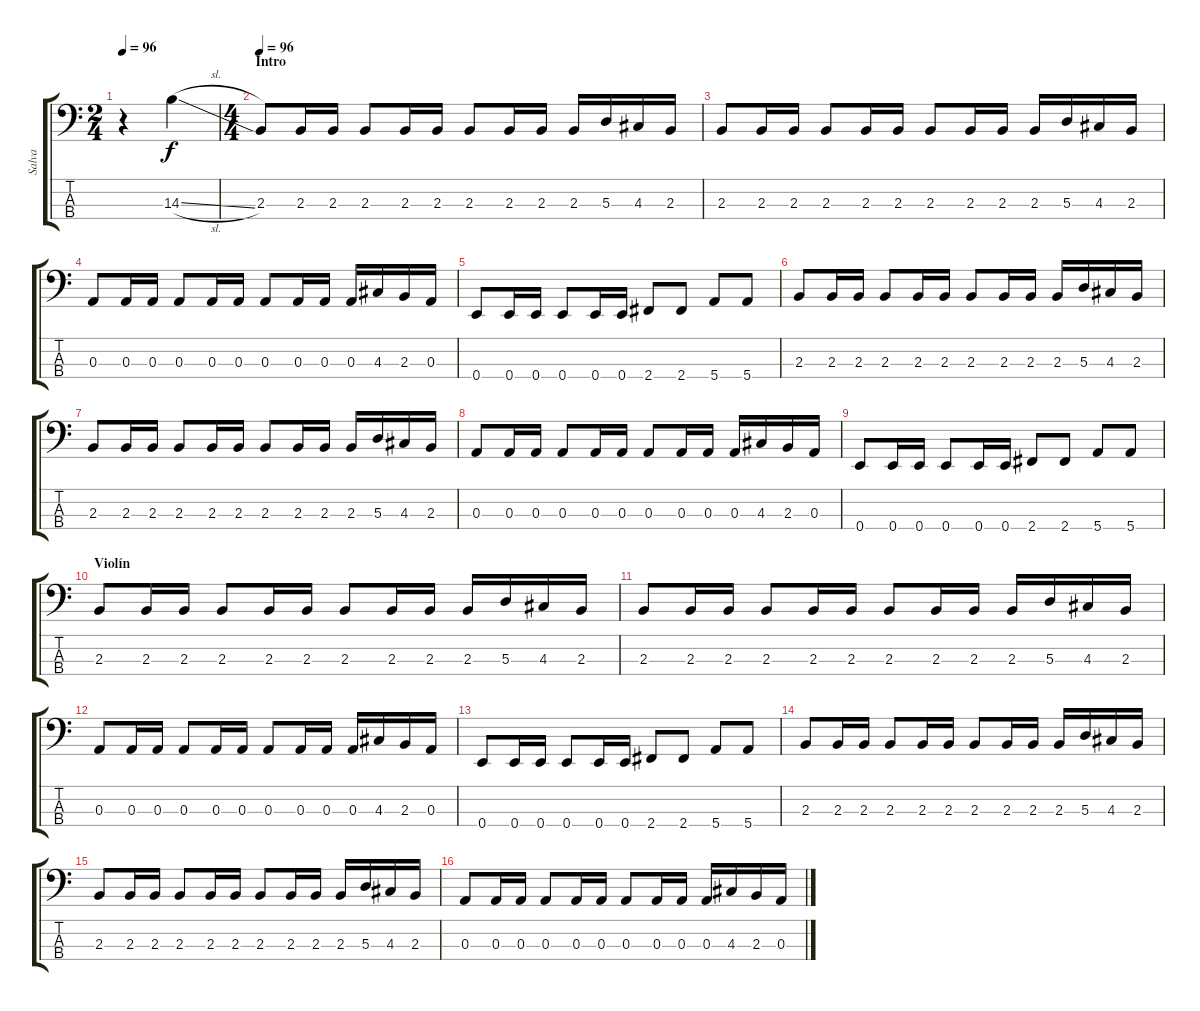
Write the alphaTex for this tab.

\track ("Salva" "Salva") {instrument electricbassfinger}
\staff {score tabs}
\tuning (G2 D2 A1 E1) {hide}
\ts (2 4)
\tempo 96
\clef f4
\ks c
r.4{dy f instrument electricbassfinger} 14.3{sl}.4 |
\ts (4 4)
\section ("" "Intro")
\tempo 96
2.3.8 2.3.16 2.3.16 2.3.8 2.3.16 2.3.16 2.3.8 2.3.16 2.3.16 2.3.16 5.3.16 4.3.16 2.3.16 |
2.3.8 2.3.16 2.3.16 2.3.8 2.3.16 2.3.16 2.3.8 2.3.16 2.3.16 2.3.16 5.3.16 4.3.16 2.3.16 |
0.3.8 0.3.16 0.3.16 0.3.8 0.3.16 0.3.16 0.3.8 0.3.16 0.3.16 0.3.16 4.3.16 2.3.16 0.3.16 |
0.4.8 0.4.16 0.4.16 0.4.8 0.4.16 0.4.16 2.4.8 2.4.8 5.4.8 5.4.8 |
2.3.8 2.3.16 2.3.16 2.3.8 2.3.16 2.3.16 2.3.8 2.3.16 2.3.16 2.3.16 5.3.16 4.3.16 2.3.16 |
2.3.8 2.3.16 2.3.16 2.3.8 2.3.16 2.3.16 2.3.8 2.3.16 2.3.16 2.3.16 5.3.16 4.3.16 2.3.16 |
0.3.8 0.3.16 0.3.16 0.3.8 0.3.16 0.3.16 0.3.8 0.3.16 0.3.16 0.3.16 4.3.16 2.3.16 0.3.16 |
0.4.8 0.4.16 0.4.16 0.4.8 0.4.16 0.4.16 2.4.8 2.4.8 5.4.8 5.4.8 |
\section ("" "Violín")
2.3.8 2.3.16 2.3.16 2.3.8 2.3.16 2.3.16 2.3.8 2.3.16 2.3.16 2.3.16 5.3.16 4.3.16 2.3.16 |
2.3.8 2.3.16 2.3.16 2.3.8 2.3.16 2.3.16 2.3.8 2.3.16 2.3.16 2.3.16 5.3.16 4.3.16 2.3.16 |
0.3.8 0.3.16 0.3.16 0.3.8 0.3.16 0.3.16 0.3.8 0.3.16 0.3.16 0.3.16 4.3.16 2.3.16 0.3.16 |
0.4.8 0.4.16 0.4.16 0.4.8 0.4.16 0.4.16 2.4.8 2.4.8 5.4.8 5.4.8 |
2.3.8 2.3.16 2.3.16 2.3.8 2.3.16 2.3.16 2.3.8 2.3.16 2.3.16 2.3.16 5.3.16 4.3.16 2.3.16 |
2.3.8 2.3.16 2.3.16 2.3.8 2.3.16 2.3.16 2.3.8 2.3.16 2.3.16 2.3.16 5.3.16 4.3.16 2.3.16 |
0.3.8 0.3.16 0.3.16 0.3.8 0.3.16 0.3.16 0.3.8 0.3.16 0.3.16 0.3.16 4.3.16 2.3.16 0.3.16
